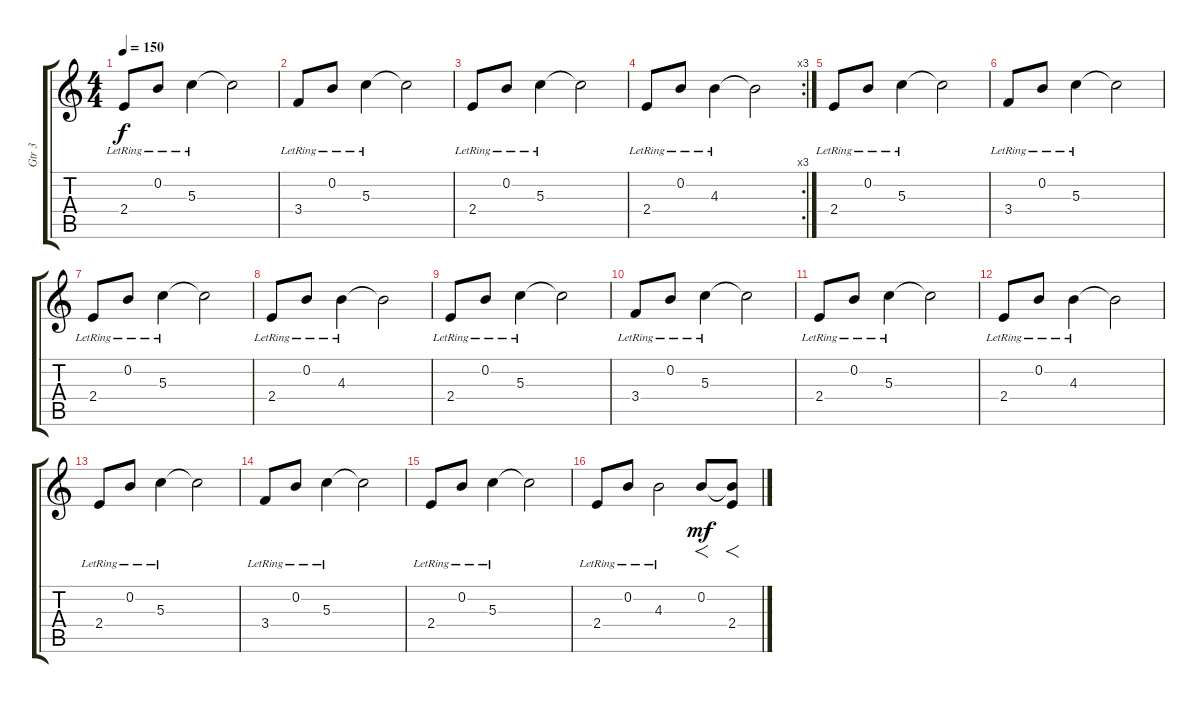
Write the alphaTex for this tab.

\track ("Gtr 3" "Gtr 3") {instrument acousticguitarnylon}
\staff {score tabs}
\tuning (E4 B3 G3 D3 A2 E2) {hide}
\ts (4 4)
\tempo 150
\clef g2
\ks c
2.4{lr}.8{dy f} 0.2{lr}.8 5.3{lr}.4 5.3{t}.2 |
3.4{lr}.8 0.2{lr}.8 5.3{lr}.4 5.3{t}.2 |
2.4{lr}.8 0.2{lr}.8 5.3{lr}.4 5.3{t}.2 |
\rc 3
2.4{lr}.8 0.2{lr}.8 4.3{lr}.4 4.3{t}.2 |
2.4{lr}.8 0.2{lr}.8 5.3{lr}.4 5.3{t}.2 |
3.4{lr}.8 0.2{lr}.8 5.3{lr}.4 5.3{t}.2 |
2.4{lr}.8 0.2{lr}.8 5.3{lr}.4 5.3{t}.2 |
2.4{lr}.8 0.2{lr}.8 4.3{lr}.4 4.3{t}.2 |
2.4{lr}.8 0.2{lr}.8 5.3{lr}.4 5.3{t}.2 |
3.4{lr}.8 0.2{lr}.8 5.3{lr}.4 5.3{t}.2 |
2.4{lr}.8 0.2{lr}.8 5.3{lr}.4 5.3{t}.2 |
2.4{lr}.8 0.2{lr}.8 4.3{lr}.4 4.3{t}.2 |
2.4{lr}.8 0.2{lr}.8 5.3{lr}.4 5.3{t}.2 |
3.4{lr}.8 0.2{lr}.8 5.3{lr}.4 5.3{t}.2 |
2.4{lr}.8 0.2{lr}.8 5.3{lr}.4 5.3{t}.2 |
2.4{lr}.8 0.2{lr}.8 4.3{lr}.2 0.2.8{f dy mf} (0.2{t} 2.4).8{f}
